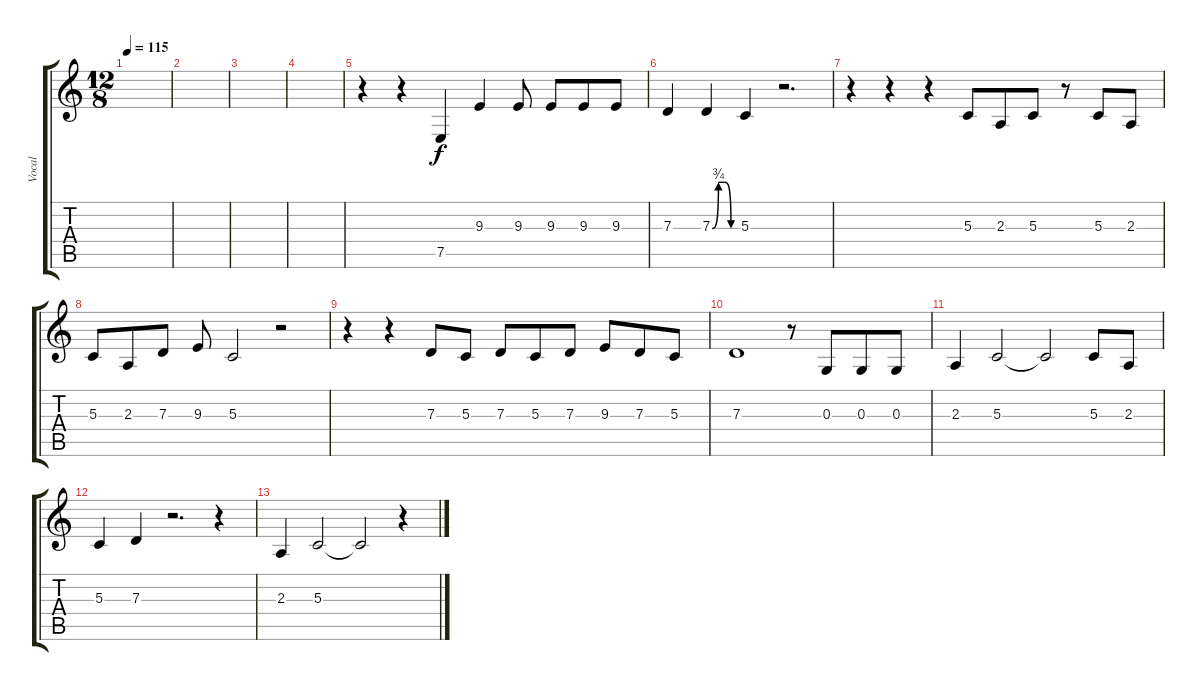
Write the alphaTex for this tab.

\track ("Vocal" "Vocal") {instrument flute}
\staff {score tabs}
\tuning (E4 B3 G3 D3 A2 E2) {hide}
\ts (12 8)
\tempo 115
\clef g2
\ks c
|
|
|
|
r.4 r.4 7.5.4 9.3.4 9.3.8 9.3.8 9.3.8 9.3.8 |
7.3.4 7.3{be (custom 0 0 15 3 30 3 45 0 60 0)}.4 5.3.4 r.2{d} |
r.4 r.4 r.4 5.3.8 2.3.8 5.3.8 r.8 5.3.8 2.3.8 |
5.3.8 2.3.8 7.3.8 9.3.8 5.3.2 r.2 |
r.4 r.4 7.3.8 5.3.8 7.3.8 5.3.8 7.3.8 9.3.8 7.3.8 5.3.8 |
7.3.1 r.8 0.3.8 0.3.8 0.3.8 |
2.3.4 5.3.2 5.3{t}.2 5.3.8 2.3.8 |
5.3.4 7.3.4 r.2{d} r.4 |
2.3.4 5.3.2 5.3{t}.2 r.4
